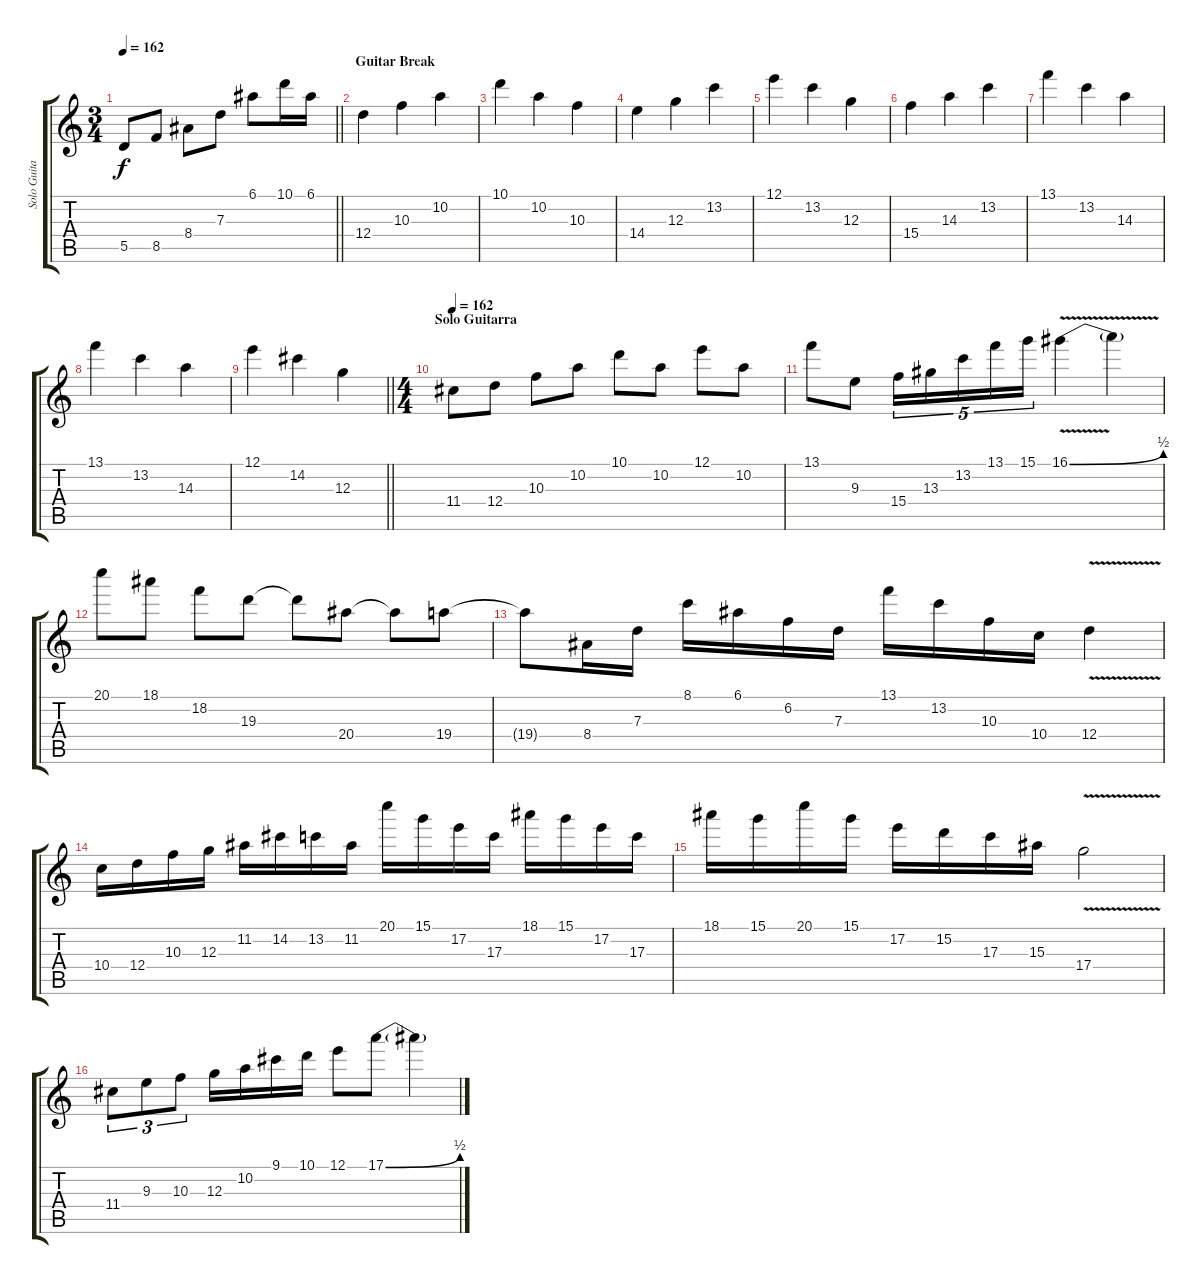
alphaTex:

\track ("Solo Guitar" "Solo Guita") {instrument distortionguitar}
\staff {score tabs}
\tuning (E4 B3 G3 D3 A2 D2) {hide}
\ts (3 4)
\tempo 162
\clef g2
\barLineRight lightlight
\ks c
5.5.8{dy f} 8.5.8 8.4.8 7.3.8 6.1.8 10.1.16 6.1.16 |
\section ("" "Guitar Break")
12.4.4 10.3.4 10.2.4 |
10.1.4 10.2.4 10.3.4 |
14.4.4 12.3.4 13.2.4 |
12.1.4 13.2.4 12.3.4 |
15.4.4 14.3.4 13.2.4 |
13.1.4 13.2.4 14.3.4 |
13.1.4 13.2.4 14.3.4 |
\barLineRight lightlight
12.1.4 14.2.4 12.3.4 |
\ts (4 4)
\section ("" "Solo Guitarra")
\tempo 162
11.4.8{volume 16 balance 8} 12.4.8 10.3.8 10.2.8 10.1.8 10.2.8 12.1.8 10.2.8 |
13.1.8 9.3.8 15.4.16{tu (5 4)} 13.3.16{tu (5 4)} 13.2.16{tu (5 4)} 13.1.16{tu (5 4)} 15.1.16{tu (5 4)} 16.1{be (bend 0 0 60 2) v}.4 16.1{t}.4 |
20.1.8 18.1.8 18.2.8 19.3.8 19.3{t}.8 20.4.8 20.4{t}.8 19.4.8 |
19.4{t}.8 8.4.16 7.3.16 8.1.16 6.1.16 6.2.16 7.3.16 13.1.16 13.2.16 10.3.16 10.4.16 12.4{v}.4 |
10.4.16 12.4.16 10.3.16 12.3.16 11.2.16 14.2.16 13.2.16 11.2.16 20.1.16 15.1.16 17.2.16 17.3.16 18.1.16 15.1.16 17.2.16 17.3.16 |
18.1.16 15.1.16 20.1.16 15.1.16 17.2.16 15.2.16 17.3.16 15.3.16 17.4{v}.2 |
11.4.8{tu (3 2)} 9.3.8{tu (3 2)} 10.3.8{tu (3 2)} 12.3.16 10.2.16 9.1.16 10.1.16 12.1.8 17.1{be (bend 0 0 60 2)}.8 17.1{t}.4
